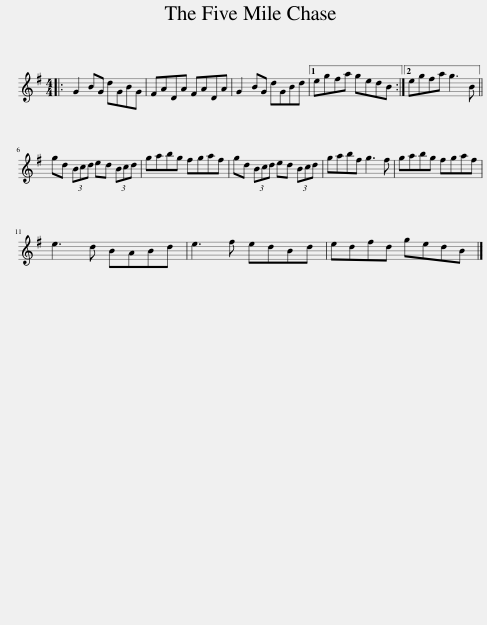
X:1
L:1/8
M:4/4
I:linebreak $
K:G
V:1 treble
V:1
|: G2 BG dGBG | FADA FADA | G2 BG dGBd |1 egfa gedB :|2 egfa g3 B ||$ %5
 gd (3Bcd ed (3Bcd | gabg fgaf | gd (3Bcd ed (3Bcd | gabf g3 f | gabg fgaf |$ %10
 e3 d BABd | e3 f edBd | edfd gedB |] %13
